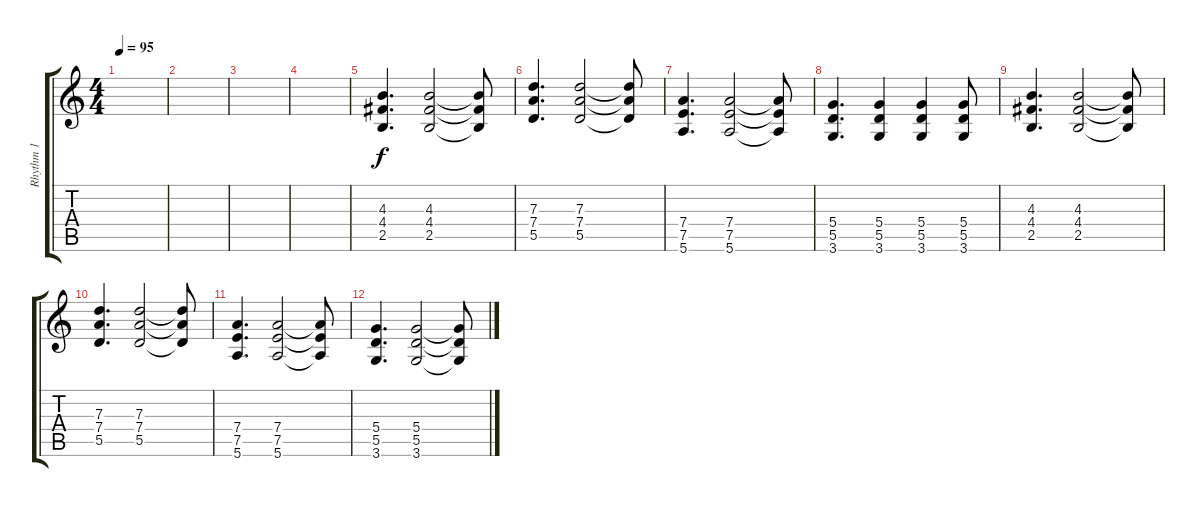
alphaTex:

\track ("Rhythm 1" "Rhythm 1") {instrument distortionguitar}
\staff {score tabs}
\tuning (E4 B3 G3 D3 A2 E2) {hide}
\ts (4 4)
\tempo 95
\clef g2
\ks c
|
|
|
|
(4.3 4.4 2.5).4{d} (4.3 4.4 2.5).2 (4.3{t} 4.4{t} 2.5{t}).8 |
(7.3 7.4 5.5).4{d} (7.3 7.4 5.5).2 (7.3{t} 7.4{t} 5.5{t}).8 |
(7.4 7.5 5.6).4{d} (7.4 7.5 5.6).2 (7.4{t} 7.5{t} 5.6{t}).8 |
(5.4 5.5 3.6).4{d} (5.4 5.5 3.6).4 (5.4 5.5 3.6).4 (5.4 5.5 3.6).8 |
(4.3 4.4 2.5).4{d} (4.3 4.4 2.5).2 (4.3{t} 4.4{t} 2.5{t}).8 |
(7.3 7.4 5.5).4{d} (7.3 7.4 5.5).2 (7.3{t} 7.4{t} 5.5{t}).8 |
(7.4 7.5 5.6).4{d} (7.4 7.5 5.6).2 (7.4{t} 7.5{t} 5.6{t}).8 |
(5.4 5.5 3.6).4{d} (5.4 5.5 3.6).2{volume 0} (5.4{t} 5.5{t} 3.6{t}).8
